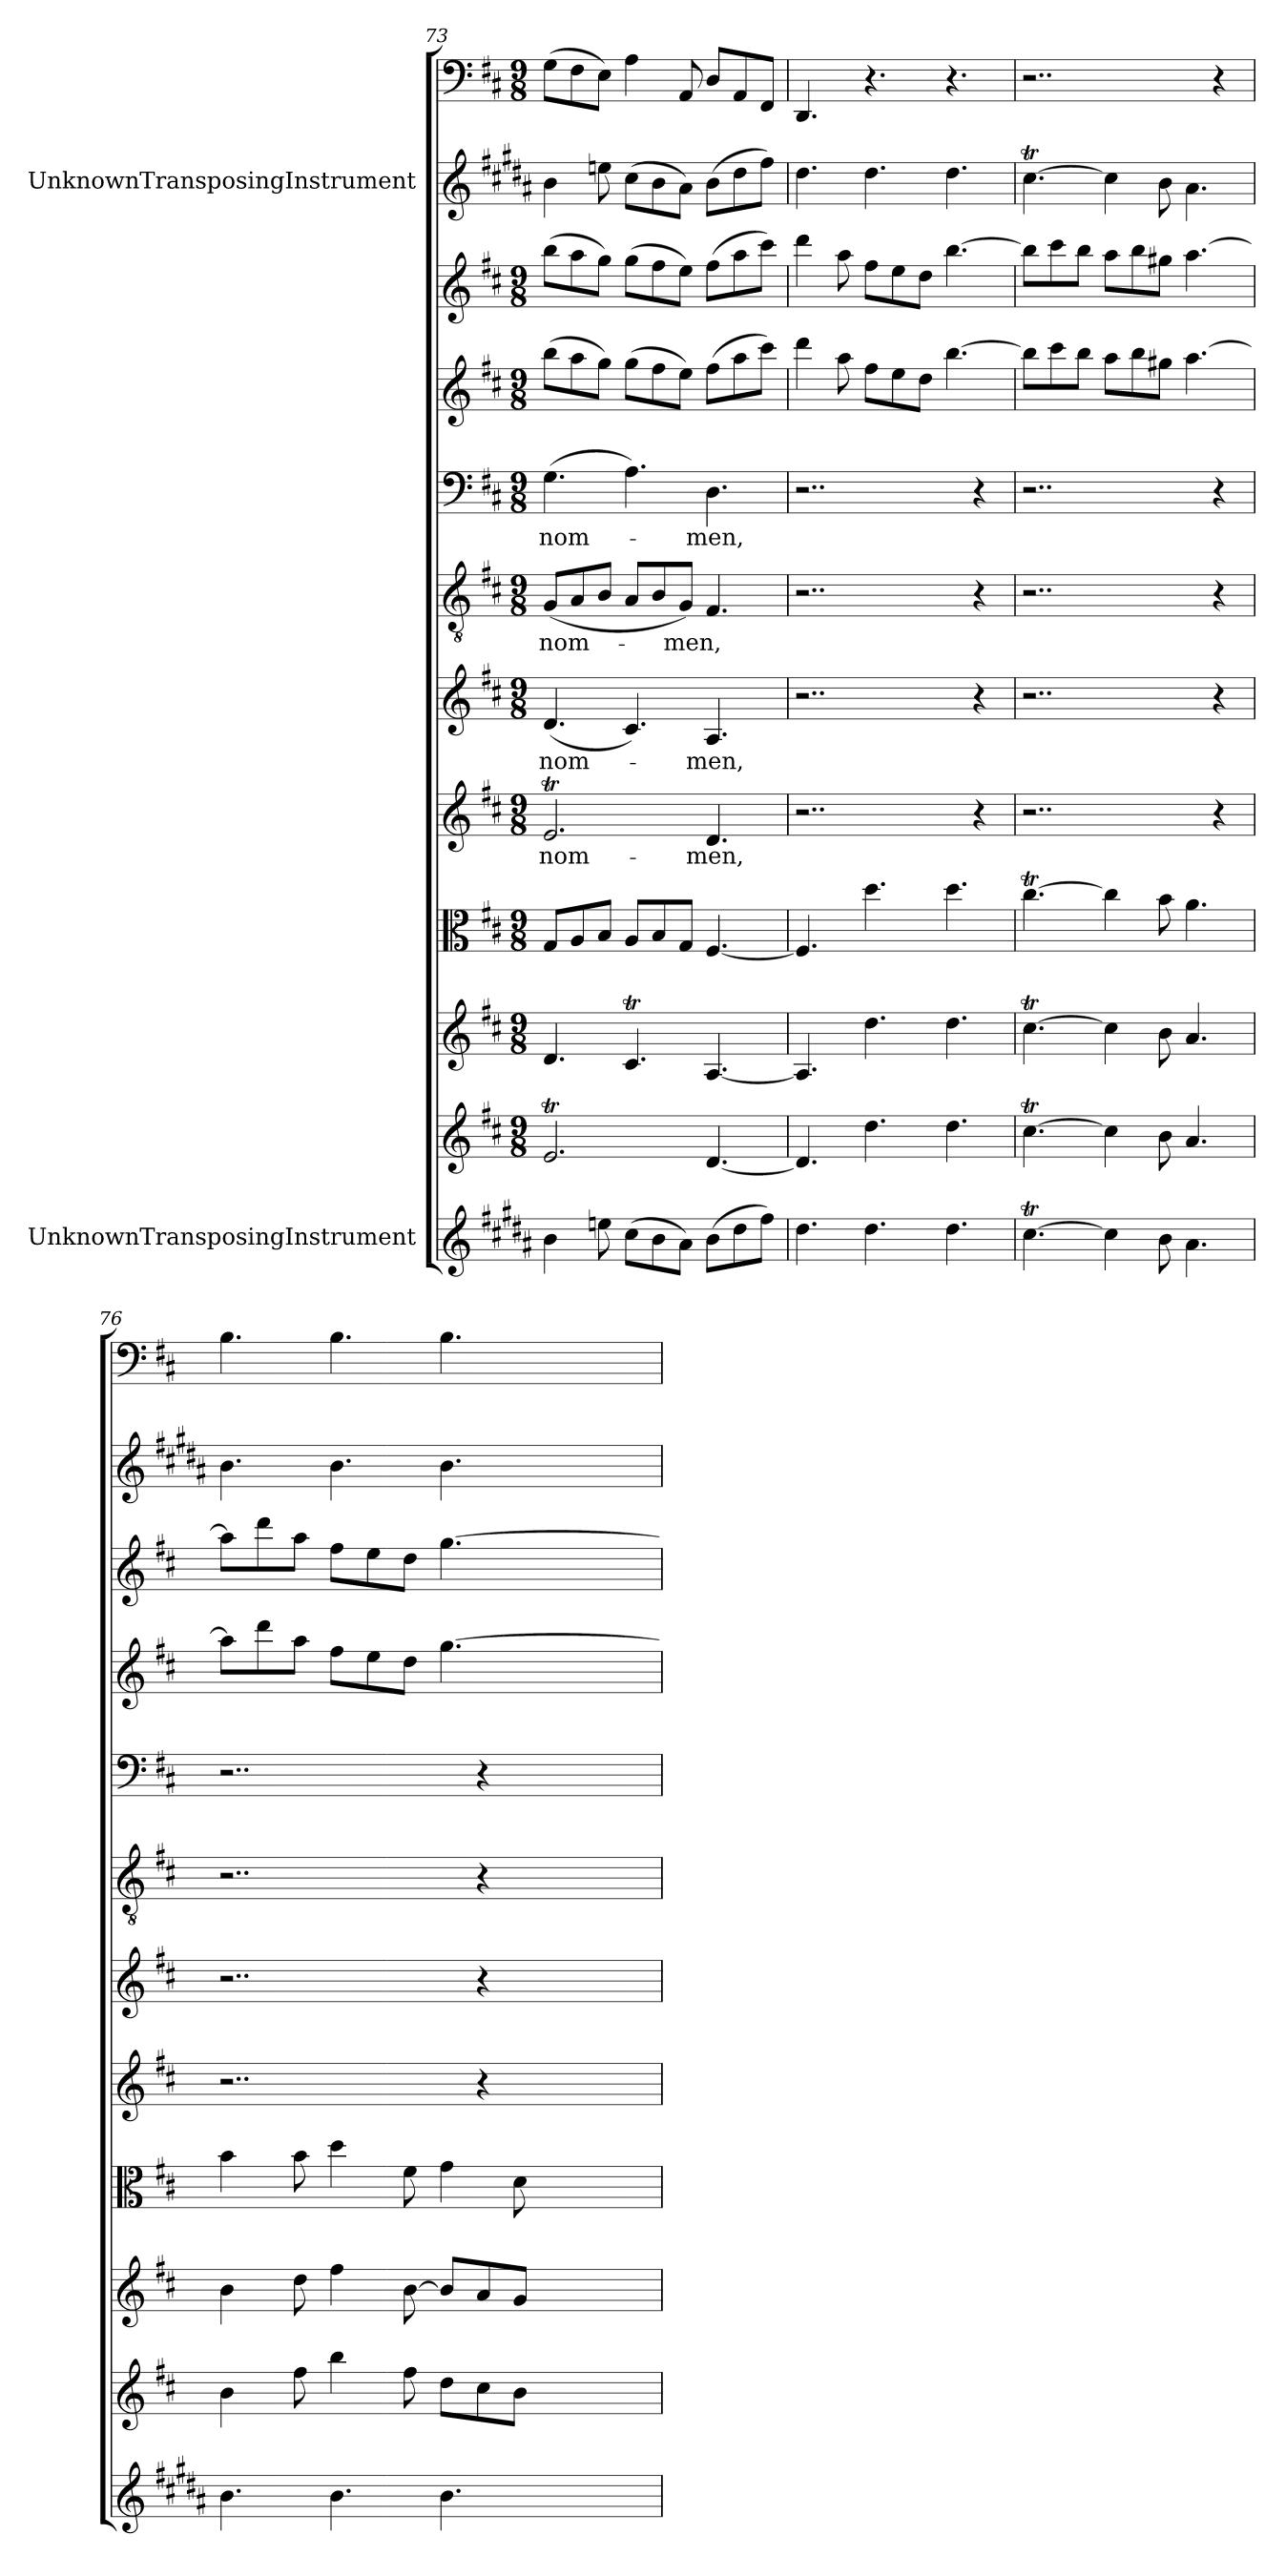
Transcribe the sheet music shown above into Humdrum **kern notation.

**kern	**kern	**kern	**kern	**kern	**text	**kern	**text	**kern	**text	**kern	**text	**kern	**kern	**kern	**kern
*part12	*part11	*part10	*part9	*part8	*part8	*part7	*part7	*part6	*part6	*part5	*part5	*part4	*part3	*part2	*part1
*staff12	*staff11	*staff10	*staff9	*staff8	*staff8	*staff7	*staff7	*staff6	*staff6	*staff5	*staff5	*staff4	*staff3	*staff2	*staff1
*I"UnknownTransposingInstrument	*	*	*	*	*	*	*	*	*	*	*	*	*	*I"UnknownTransposingInstrument	*
*clefG2	*clefG2	*clefG2	*clefC3	*clefG2	*	*clefG2	*	*clefGv2	*	*clefF4	*	*clefG2	*clefG2	*clefG2	*clefF4
*ITrd-2c-3	*	*	*	*	*	*	*	*	*	*	*	*	*	*ITrd-2c-3	*
*k[f#c#]	*k[f#c#]	*k[f#c#]	*k[f#c#]	*k[f#c#]	*	*k[f#c#]	*	*k[f#c#]	*	*k[f#c#]	*	*k[f#c#]	*k[f#c#]	*k[f#c#]	*k[f#c#]
*	*M9/8	*M9/8	*M9/8	*M9/8	*	*M9/8	*	*M9/8	*	*M9/8	*	*M9/8	*M9/8	*	*M9/8
=73	=73	=73	=73	=73	=73	=73	=73	=73	=73	=73	=73	=73	=73	=73	=73
4dd\	2.eT/	4.d/	8G/L	2.eT/	-nom-	(4.d/	-nom-	(8G/L	-nom-	(4.G\	-nom-	(8bb\L	(8bb\L	4dd\	(8G\L
.	.	.	8A/	.	.	.	.	8A/	.	.	.	8aa\	8aa\	.	8F#\
8ggn\	.	.	8B/J	.	.	.	.	8B/J	.	.	.	8gg\J)	8gg\J)	8ggn\	8E\J)
(8ee\L	.	4.c#t/	8A/L	.	.	4.c#/)	.	8A/L	.	4.A\)	.	(8gg\L	(8gg\L	(8ee\L	4A\
8dd\	.	.	8B/	.	.	.	.	8B/	.	.	.	8ff#\	8ff#\	8dd\	.
8cc#\J)	.	.	8G/J	.	.	.	.	8G/J)	-men,	.	.	8ee\J)	8ee\J)	8cc#\J)	8AA/
(8dd\L	[4.d/	[4.A/	[4.F#/	4.d/	-men,	4.A/	-men,	4.F#/	.	4.D\	-men,	(8ff#\L	(8ff#\L	(8dd\L	8D/L
8ff#\	.	.	.	.	.	.	.	.	.	.	.	8aa\	8aa\	8ff#\	8AA/
8aa\J)	.	.	.	.	.	.	.	.	.	.	.	8ccc#\J)	8ccc#\J)	8aa\J)	8FF#/J
=74	=74	=74	=74	=74	=74	=74	=74	=74	=74	=74	=74	=74	=74	=74	=74
4.ff#\	4.d/]	4.A/]	4.F#/]	2..r	.	2..r	.	2..r	.	2..r	.	4ddd\	4ddd\	4.ff#\	4.DD/
.	.	.	.	.	.	.	.	.	.	.	.	8aa\	8aa\	.	.
4.ff#\	4.dd\	4.dd\	4.dd\	.	.	.	.	.	.	.	.	8ff#\L	8ff#\L	4.ff#\	4.r
.	.	.	.	.	.	.	.	.	.	.	.	8ee\	8ee\	.	.
.	.	.	.	.	.	.	.	.	.	.	.	8dd\J	8dd\J	.	.
4.ff#\	4.dd\	4.dd\	4.dd\	.	.	.	.	.	.	.	.	[4.bb\	[4.bb\	4.ff#\	4.r
.	.	.	.	4r	.	4r	.	4r	.	4r	.	.	.	.	.
=75	=75	=75	=75	=75	=75	=75	=75	=75	=75	=75	=75	=75	=75	=75	=75
[4.eeT\	[4.cc#t\	[4.cc#t\	[4.cc#t\	2..r	.	2..r	.	2..r	.	2..r	.	8bb\L]	8bb\L]	[4.eeT\	2..r
.	.	.	.	.	.	.	.	.	.	.	.	8ccc#\	8ccc#\	.	.
.	.	.	.	.	.	.	.	.	.	.	.	8bb\J	8bb\J	.	.
4ee\]	4cc#\]	4cc#\]	4cc#\]	.	.	.	.	.	.	.	.	8aa\L	8aa\L	4ee\]	.
.	.	.	.	.	.	.	.	.	.	.	.	8bb\	8bb\	.	.
8dd\	8b\	8b\	8b\	.	.	.	.	.	.	.	.	8gg#X\J	8gg#X\J	8dd\	.
4.cc#\	4.a/	4.a/	4.a\	.	.	.	.	.	.	.	.	[4.aa\	[4.aa\	4.cc#\	.
.	.	.	.	4r	.	4r	.	4r	.	4r	.	.	.	.	4r
=76	=76	=76	=76	=76	=76	=76	=76	=76	=76	=76	=76	=76	=76	=76	=76
4.dd\	4b\	4b\	4b\	2..r	.	2..r	.	2..r	.	2..r	.	8aa\L]	8aa\L]	4.dd\	4.B\
.	.	.	.	.	.	.	.	.	.	.	.	8ddd\	8ddd\	.	.
.	8ff#\	8dd\	8b\	.	.	.	.	.	.	.	.	8aa\J	8aa\J	.	.
4.dd\	4bb\	4ff#\	4dd\	.	.	.	.	.	.	.	.	8ff#\L	8ff#\L	4.dd\	4.B\
.	.	.	.	.	.	.	.	.	.	.	.	8ee\	8ee\	.	.
.	8ff#\	[8b\	8f#\	.	.	.	.	.	.	.	.	8dd\J	8dd\J	.	.
4.dd\	8dd\L	8b/L]	4g\	.	.	.	.	.	.	.	.	[4.gg\	[4.gg\	4.dd\	4.B\
.	8cc#\	8a/	.	4r	.	4r	.	4r	.	4r	.	.	.	.	.
.	8b\J	8g/J	8d\	.	.	.	.	.	.	.	.	.	.	.	.
=	=	=	=	=	=	=	=	=	=	=	=	=	=	=	=
*-	*-	*-	*-	*-	*-	*-	*-	*-	*-	*-	*-	*-	*-	*-	*-
